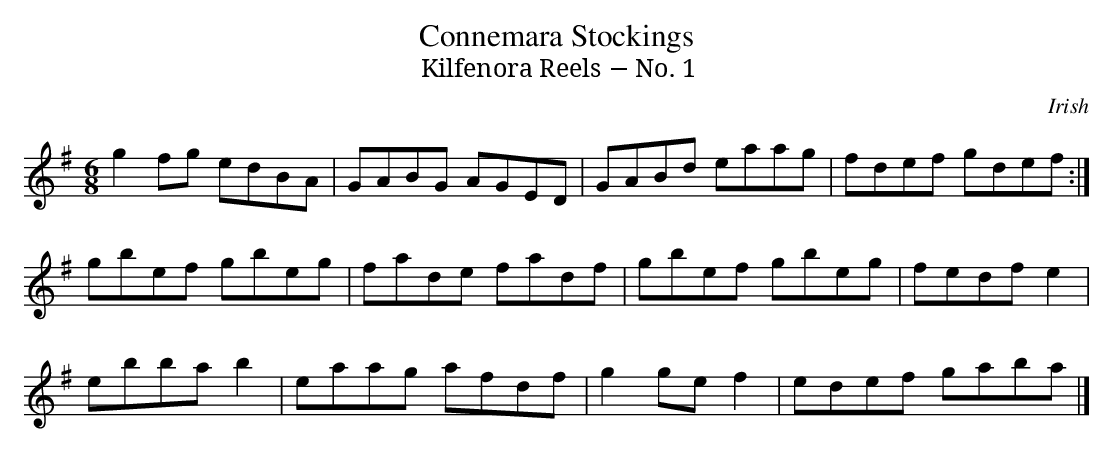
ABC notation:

X:1
T:Connemara Stockings
T:Kilfenora Reels − No. 1
M:6/8
K:G
g2 fg edBA | GABG AGED | GABd eaag | fdef gdef :|
gbef gbeg | fade fadf | gbef gbeg | fedf e2 |
ebba b2 | eaag afdf | g2 ge f2 | edef gaba |]
